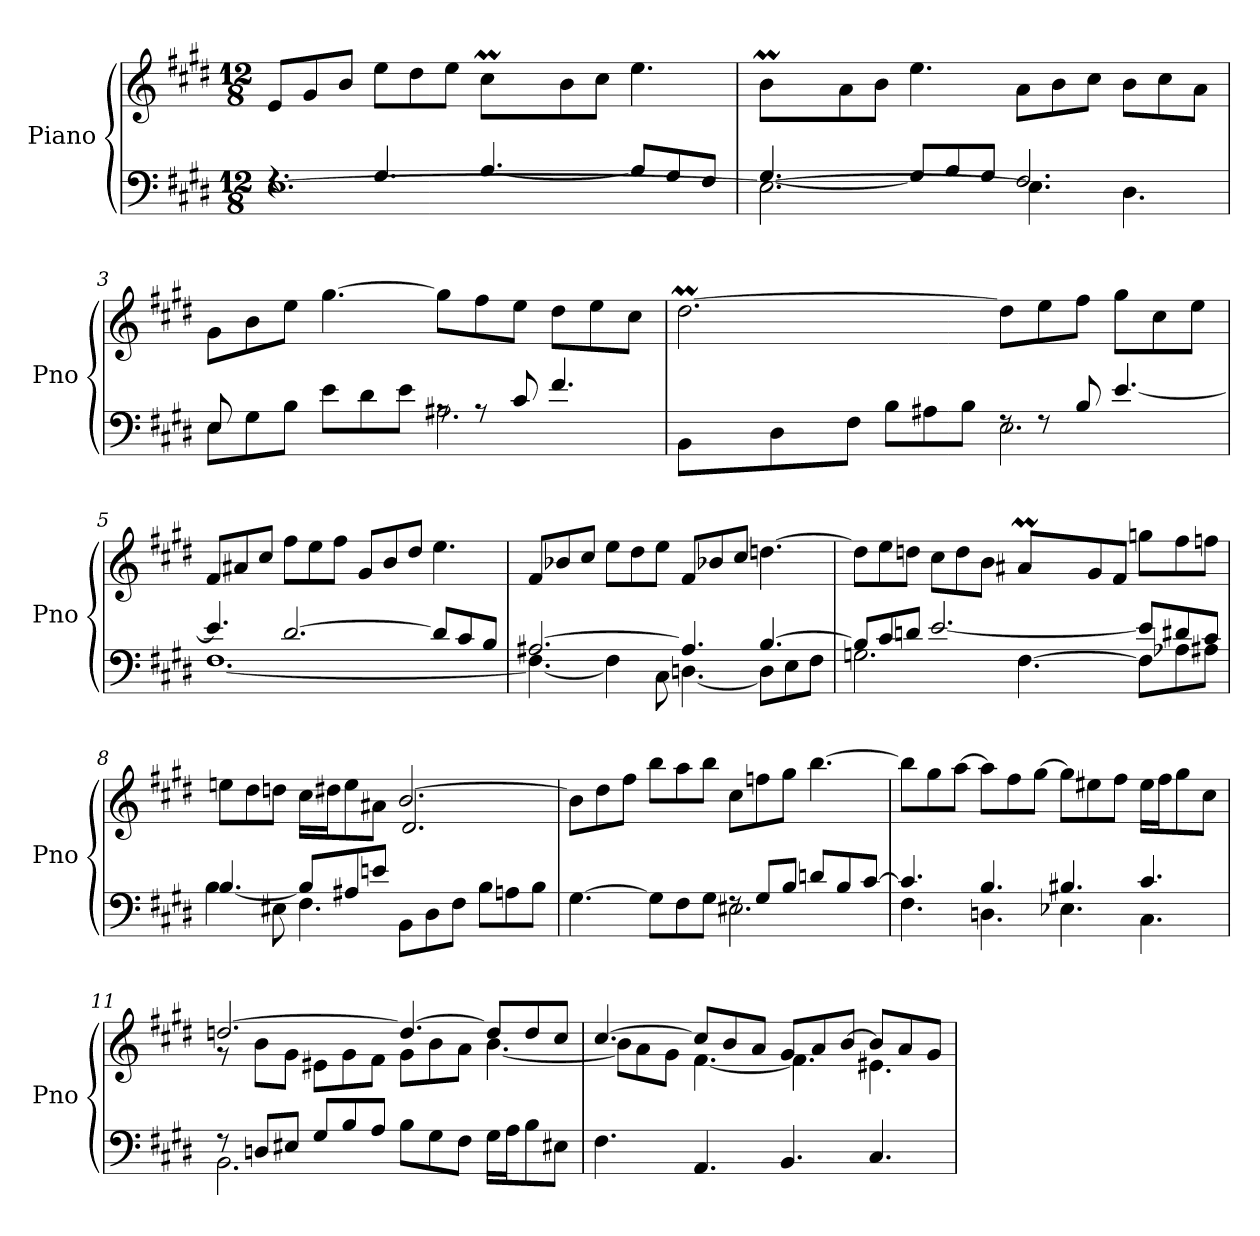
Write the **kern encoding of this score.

**kern	**kern
*part1	*part1
*staff2	*staff1
*I"Piano	*
*I'Pno	*
*clefF4	*clefG2
*k[f#c#g#d#]	*k[f#c#g#d#]
*M12/8	*M12/8
=1	=1
*^	*^
*	*^	*	*
2.ryy	4.rF	[1.E	8e/L	2.ryy
.	.	.	8g#/	.
.	.	.	8b/J	.
.	4.G#/	.	8ee\L	.
.	.	.	8dd#\	.
.	.	.	8ee\J	.
*	*	*	*	*Xtuplet
8ryy	[4.A/	.	8cc#M\L	40dd#yy
.	.	.	.	40cc#yy
.	.	.	.	40dd#yy
.	.	.	.	20cc#yy
2ryy	.	.	8b\	2ryy
.	.	.	8cc#\J	.
.	8A/L]	.	4.ee\	.
.	8G#/	.	.	.
8ryy	8F#/J	.	.	8ryy
=2	=2	=2	=2	=2
8ryy	[4.G#/	2.E\_	8bM\L	40cc#yy
.	.	.	.	40byy
.	.	.	.	40cc#yy
.	.	.	.	20byy
1ryy	.	.	8a\	1ryy
.	.	.	8b\J	.
.	8G#/L]	.	4.ee\	.
.	8A/	.	.	.
.	8G#/J	.	.	.
.	2.F#/	4.E\]	8a\L	.
.	.	.	8b\	.
.	.	.	8cc#\J	.
4.ryy	.	4.D#\	8b\L	4.ryy
.	.	.	8cc#\	.
.	.	.	8a\J	.
*	*v	*v	*	*
!!LO:LB:g=z	!!
=3	=3	=3	=3
8E\L	8E/	8g#\L	8ryy
8G#\	2ryy	8b\	2ryy
8B\J	.	8ee\J	.
8e\L	.	[4.gg#\	.
8d#\	.	.	.
8e\J	8ryy	.	8ryy
8rA	2.A#X\	8gg#\L]	2.ryy
8rA	.	8ff#\	.
8c#/	.	8ee\J	.
4.f#/	.	8dd#\L	.
.	.	8ee\	.
.	.	8cc#\J	.
!!LO:LB:g=z
=4	=4	=4	=4
*	*^	*	*^
2..ryy	8BB\L	2.ryy	[2.dd#m\	32cc#yy	2.ryy
.	.	.	.	32dd#yy	.
.	.	.	.	32eeyy	.
.	.	.	.	32dd#yy	.
.	8D#\	.	.	32eeyy	.
.	.	.	.	32dd#yy	.
.	.	.	.	32eeyy	.
.	.	.	.	[32dd#yy	.
.	8F#\J	.	.	4.dd#yy_	.
.	8B\L	.	.	.	.
.	8A#X\	.	.	.	.
.	8B\J	.	.	4dd#yy]	.
.	8rF	2.E\	8dd#\L]	.	2.ryy
2ryy	8rF	.	8ee\	2ryy	.
.	8B/	.	8ff#\J	.	.
.	[4.e/	.	8gg#\L	.	.
.	.	.	8cc#\	.	.
8ryy	.	.	8ee\J	8ryy	.
*	*v	*v	*	*	*
*	*	*v	*v	*v
=5	=5	=5
4.e/]	[1.F#	8f#/L
.	.	8a#X/
.	.	8cc#/J
[2.d#/	.	8ff#\L
.	.	8ee\
.	.	8ff#\J
.	.	8g#/L
.	.	8b/
.	.	8dd#/J
8d#/L]	.	4.ee\
8c#/	.	.
8B/J	.	.
=6	=6	=6
[2.A#X/	4.F#\_	8f#/L
.	.	8b-Xi/
.	.	8cc#/J
.	4F#\]	8ee\L
.	.	8dd#\
.	8C#\	8ee\J
4.A#/]	[4.Dn\	8f#/L
.	.	8b-Xi/
.	.	8cc#/J
[4.B/	8D\L]	[4.ddn\
.	8E\	.
.	8F#\J	.
!!LO:LB:g=z
=7	=7	=7
*	*^	*^
2.ryy	8B/L]	2.Gn\	8dd\L]	2.ryy
.	8c#/	.	8ee\	.
.	8dn/J	.	8ddn\J	.
.	[2.e/	.	8cc#\L	.
.	.	.	8dd\	.
.	.	.	8b\J	.
8ryy	.	[4.F#\	8a#Xm/L	40byy
.	.	.	.	40a#yy
.	.	.	.	40byy
.	.	.	.	20a#yy
2ryy	.	.	8g#/	2ryy
.	.	.	8f#/J	.
.	8e/L]	8F#\L]	8ggn\L	.
.	8d#X/	8A-Xi\	8ff#\	.
8ryy	8c#/J	8A#X\J	8ffni\J	8ryy
=8	=8	=8	=8	=8
*	*	*	*	*^
2.ryy	[4.B/	4B\	8een\L	2.ryy	2.ryy
.	.	.	8dd#\	.	.
.	.	8E#X\	8ddn\J	.	.
.	8B/L]	4.F#\	16cc#\LL	.	.
.	.	.	16dd#X\J	.	.
.	8A#X/	.	8ee\	.	.
.	8en/J	.	8a#X\J	.	.
2.ryy	8BB\L	2.ryy	[2.b/	2.d#/	2.ryy
.	8D#\	.	.	.	.
.	8F#\J	.	.	.	.
.	8B\L	.	.	.	.
.	8An\	.	.	.	.
.	8B\J	.	.	.	.
*	*v	*v	*	*	*
*	*	*	*v	*v
!!LO:LB:g=z
=9	=9	=9	=9
[4.G#\	2.ryy	8b\L]	2.ryy
.	.	8dd#\	.
.	.	8ff#\J	.
8G#\L]	.	8bb\L	.
8F#\	.	8aa\	.
8G#\J	.	8bb\J	.
8rF	2.E#X\	8cc#\L	2.ryy
8G#/L	.	8ffni\	.
8B/J	.	8gg#\J	.
8dn/L	.	[4.bb\	.
8B/	.	.	.
[8c#/J	.	.	.
*	*	*v	*v
!!LO:PB:g=z
=10	=10	=10
4.c#/]	4.F#\	8bb\L]
.	.	8gg#\
.	.	[8aa\J
4.B/	4.Dn\	8aa\L]
.	.	8ff#\
.	.	[8gg#\J
4.B#X/	4.E-Xi\	8gg#\L]
.	.	8ee#X\
.	.	8ff#\J
4.c#/	4.C#\	16ee#\LL
.	.	16ff#\J
.	.	8gg#\
.	.	8cc#\J
=11	=11	=11
*	*	*^
*	*	*	*^
8r	2.BB\	[2.ddn/	8r	2.ryy
8Dn/L	.	.	8b\L	.
8E#X/J	.	.	8g#\J	.
8G#/L	.	.	8e#X\L	.
8B/	.	.	8g#\	.
8A/J	.	.	8f#\J	.
8B\L	2.ryy	4.dd/_	8g#\L	2.ryy
8G#\	.	.	8b\	.
8F#\J	.	.	8a\J	.
16G#\LL	.	8dd/L]	[4.b\	.
16A\J	.	.	.	.
8B\	.	8dd/	.	.
8E#X\J	.	8cc#/J	.	.
*v	*v	*	*	*
*	*	*v	*v
=12	=12	=12
4.F#\	[4.cc#/	8b\L]
.	.	8a\
.	.	8g#\J
4.AA/	8cc#/L]	[4.f#\
.	8b/	.
.	8a/J	.
4.BB/	8g#/L	4.f#\]
.	8a/	.
.	[8b/J	.
4.C#/	8b/L]	4.e#X\
.	8a/	.
.	8g#/J	.
*	*v	*v
=	=
*-	*-
